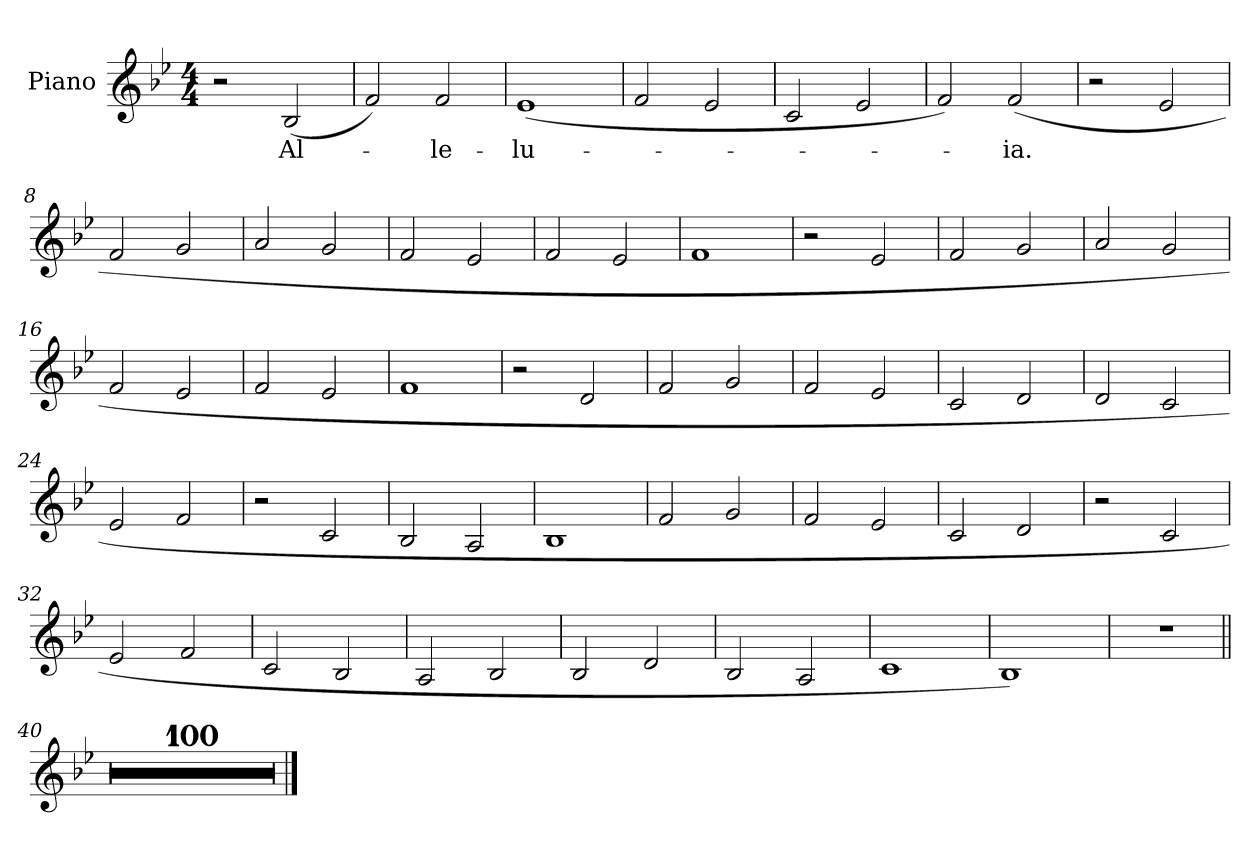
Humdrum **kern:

**kern	**text
*part1	*part1
*staff1	*staff1
*I"Piano	*
*I'Pno.	*
*clefG2	*
*k[b-e-]	*
*M4/4	*
=1	=1
2r	.
!	!LO:LY:b
(>2B-/	Al-
=2	=2
2f/)	.
!	!LO:LY:b
2f/	-le-
=3	=3
!	!LO:LY:b
(>1e-	-lu-
=4	=4
2f/	.
2e-/	.
=5	=5
2c/	.
2e-/	.
=6	=6
2f/)	.
!	!LO:LY:b
(2f/	-ia.
=7	=7
2r	.
2e-/	.
=8	=8
2f/	.
2g/	.
=9	=9
2a/	.
2g/	.
=10	=10
2f/	.
2e-/	.
!!LO:LB:g=z
=11	=11
2f/	.
2e-/	.
=12	=12
1f	.
=13	=13
2r	.
2e-/	.
=14	=14
2f/	.
2g/	.
=15	=15
2a/	.
2g/	.
=16	=16
2f/	.
2e-/	.
=17	=17
2f/	.
2e-/	.
=18	=18
1f	.
=19	=19
2r	.
2d/	.
=20	=20
2f/	.
2g/	.
=21	=21
2f/	.
2e-/	.
!!LO:LB:g=z
=22	=22
2c/	.
2d/	.
=23	=23
2d/	.
2c/	.
=24	=24
2e-/	.
2f/	.
=25	=25
2r	.
2c/	.
=26	=26
2B-/	.
2A/	.
=27	=27
1B-	.
=28	=28
2f/	.
2g/	.
=29	=29
2f/	.
2e-/	.
=30	=30
2c/	.
2d/	.
=31	=31
2r	.
2c/	.
=32	=32
2e-/	.
2f/	.
!!LO:LB:g=z
=33	=33
2c/	.
2B-/	.
=34	=34
2A/	.
2B-/	.
=35	=35
2B-/	.
2d/	.
=36	=36
2B-/	.
2A/	.
=37	=37
1c	.
=38	=38
1B-)	.
=39	=39
1r	.
=40||	=40||
1r	.
=41	=41
1r	.
=42	=42
1r	.
=43	=43
1r	.
!!LO:LB:g=z
=44	=44
1r	.
=45	=45
1r	.
=46	=46
1r	.
=47	=47
1r	.
=48	=48
1r	.
=49	=49
1r	.
=50	=50
1r	.
=51	=51
1r	.
=52	=52
1r	.
=53	=53
1r	.
=54	=54
1r	.
=55	=55
1r	.
!!LO:LB:g=z
=56	=56
1r	.
=57	=57
1r	.
=58	=58
1r	.
=59	=59
1r	.
=60	=60
1r	.
=61	=61
1r	.
=62	=62
1r	.
=63	=63
1r	.
=64	=64
1r	.
=65	=65
1r	.
=66	=66
1r	.
=67	=67
1r	.
!!LO:LB:g=z
=68	=68
1r	.
=69	=69
1r	.
=70	=70
1r	.
=71	=71
1r	.
=72	=72
1r	.
=73	=73
1r	.
=74	=74
1r	.
=75	=75
1r	.
=76	=76
1r	.
=77	=77
1r	.
=78	=78
1r	.
=79	=79
1r	.
!!LO:LB:g=z
=80	=80
1r	.
=81	=81
1r	.
=82	=82
1r	.
=83	=83
1r	.
=84	=84
1r	.
=85	=85
1r	.
=86	=86
1r	.
=87	=87
1r	.
=88	=88
1r	.
=89	=89
1r	.
=90	=90
1r	.
=91	=91
1r	.
!!LO:LB:g=z
=92	=92
1r	.
=93	=93
1r	.
=94	=94
1r	.
=95	=95
1r	.
=96	=96
1r	.
=97	=97
1r	.
=98	=98
1r	.
=99	=99
1r	.
=100	=100
1r	.
=101	=101
1r	.
=102	=102
1r	.
=103	=103
1r	.
!!LO:LB:g=z
=104	=104
1r	.
=105	=105
1r	.
=106	=106
1r	.
=107	=107
1r	.
=108	=108
1r	.
=109	=109
1r	.
=110	=110
1r	.
=111	=111
1r	.
=112	=112
1r	.
=113	=113
1r	.
=114	=114
1r	.
=115	=115
1r	.
!!LO:PB:g=z
=116	=116
1r	.
=117	=117
1r	.
=118	=118
1r	.
=119	=119
1r	.
=120	=120
1r	.
=121	=121
1r	.
=122	=122
1r	.
=123	=123
1r	.
=124	=124
1r	.
=125	=125
1r	.
=126	=126
1r	.
=127	=127
1r	.
!!LO:LB:g=z
=128	=128
1r	.
=129	=129
1r	.
=130	=130
1r	.
=131	=131
1r	.
=132	=132
1r	.
=133	=133
1r	.
=134	=134
1r	.
=135	=135
1r	.
=136	=136
1r	.
=137	=137
1r	.
=138	=138
1r	.
=139	=139
1r	.
==	==
*-	*-
